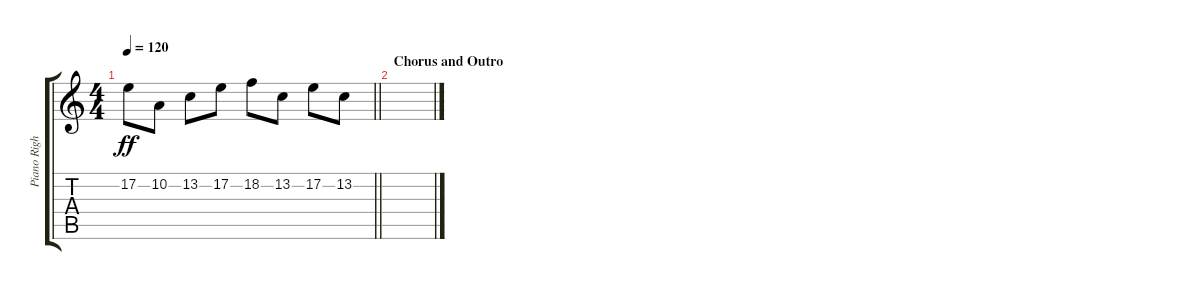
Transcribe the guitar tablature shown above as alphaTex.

\track ("Piano Right Hand" "Piano Righ") {instrument brightacousticpiano}
\staff {score tabs}
\tuning (E4 B3 G3 D3 A2 E2) {hide}
\ts (4 4)
\tempo 120
\clef g2
\barLineRight lightlight
\ks c
17.2.8{dy ff} 10.2.8 13.2.8 17.2.8 18.2.8 13.2.8 17.2.8 13.2.8 |
\section ("" "Chorus and Outro")
